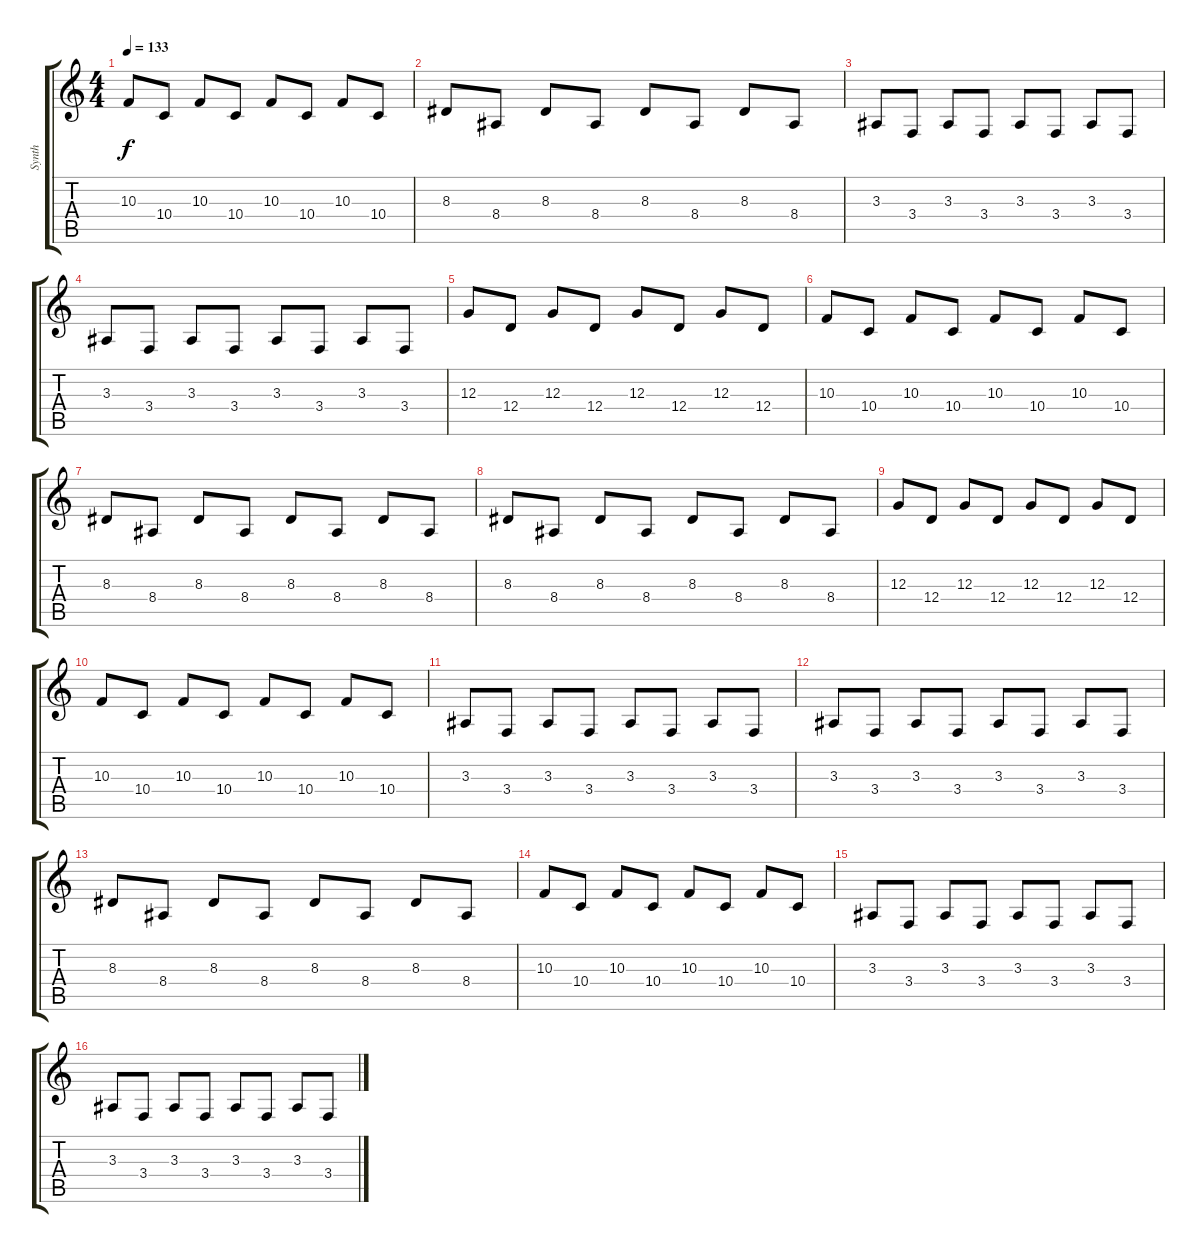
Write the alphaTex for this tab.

\track ("Synth" "Synth") {instrument pad3polysynth}
\staff {score tabs}
\tuning (E4 B3 G3 D3 A2 E2) {hide}
\ts (4 4)
\tempo 133
\clef g2
\ks c
10.3.8{dy f} 10.4.8 10.3.8 10.4.8 10.3.8 10.4.8 10.3.8 10.4.8 |
8.3.8 8.4.8 8.3.8 8.4.8 8.3.8 8.4.8 8.3.8 8.4.8 |
3.3.8 3.4.8 3.3.8 3.4.8 3.3.8 3.4.8 3.3.8 3.4.8 |
3.3.8 3.4.8 3.3.8 3.4.8 3.3.8 3.4.8 3.3.8 3.4.8 |
12.3.8 12.4.8 12.3.8 12.4.8 12.3.8 12.4.8 12.3.8 12.4.8 |
10.3.8 10.4.8 10.3.8 10.4.8 10.3.8 10.4.8 10.3.8 10.4.8 |
8.3.8 8.4.8 8.3.8 8.4.8 8.3.8 8.4.8 8.3.8 8.4.8 |
8.3.8 8.4.8 8.3.8 8.4.8 8.3.8 8.4.8 8.3.8 8.4.8 |
12.3.8 12.4.8 12.3.8 12.4.8 12.3.8 12.4.8 12.3.8 12.4.8 |
10.3.8 10.4.8 10.3.8 10.4.8 10.3.8 10.4.8 10.3.8 10.4.8 |
3.3.8 3.4.8 3.3.8 3.4.8 3.3.8 3.4.8 3.3.8 3.4.8 |
3.3.8 3.4.8 3.3.8 3.4.8 3.3.8 3.4.8 3.3.8 3.4.8 |
8.3.8 8.4.8 8.3.8 8.4.8 8.3.8 8.4.8 8.3.8 8.4.8 |
10.3.8 10.4.8 10.3.8 10.4.8 10.3.8 10.4.8 10.3.8 10.4.8 |
3.3.8 3.4.8 3.3.8 3.4.8 3.3.8 3.4.8 3.3.8 3.4.8 |
3.3.8 3.4.8 3.3.8 3.4.8 3.3.8 3.4.8 3.3.8 3.4.8
